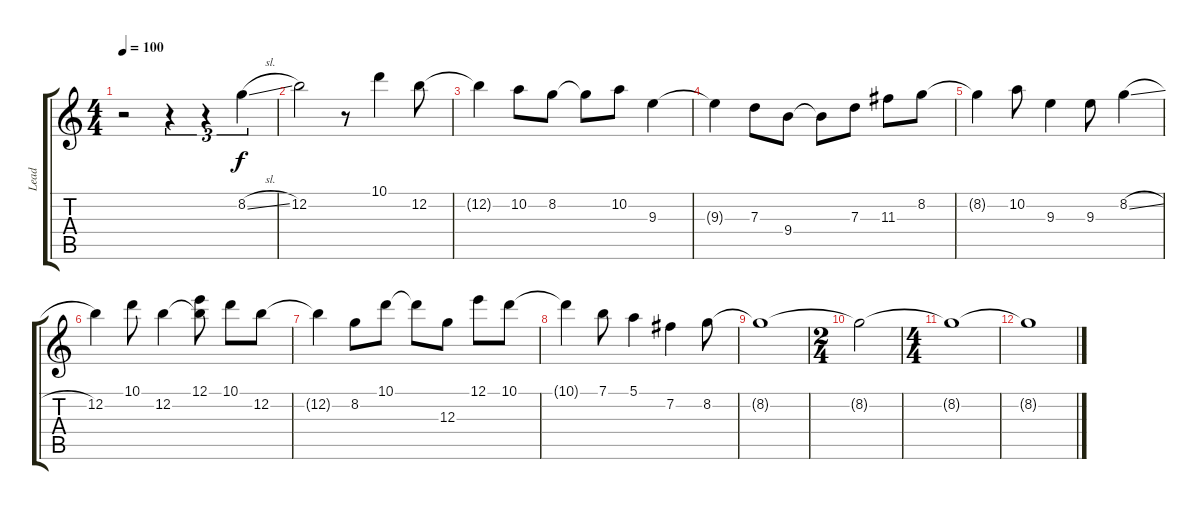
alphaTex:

\track ("Lead" "Lead") {instrument distortionguitar}
\staff {score tabs}
\tuning (E4 B3 G3 D3 A2 E2) {hide}
\ts (4 4)
\tempo 100
\clef g2
\ks c
r.2{dy f} r.4{tu (3 2) volume 3 balance 11} r.4{tu (3 2)} 8.2{sl}.4{tu (3 2)} |
12.2.2 r.8 10.1.4 12.2.8 |
12.2{t}.4 10.2.8 8.2.8 8.2{t}.8 10.2.8 9.3.4 |
9.3{t}.4 7.3.8 9.4.8 9.4{t}.8 7.3.8 11.3.8 8.2.8 |
8.2{t}.4 10.2.8 9.3.4 9.3.8 8.2{sl}.4 |
12.2.4 10.1.8 12.2.4 (12.1 12.2{t}).8 10.1.8 12.2.8 |
12.2{t}.4 8.2.8 10.1.8 10.1{t}.8 12.3.8 12.1.8 10.1.8 |
10.1{t}.4 7.1.8 5.1.4 7.2.4 8.2.8 |
8.2{t}.1 |
\ts (2 4)
8.2{t}.2 |
\ts (4 4)
8.2{t}.1 |
8.2{t}.1
